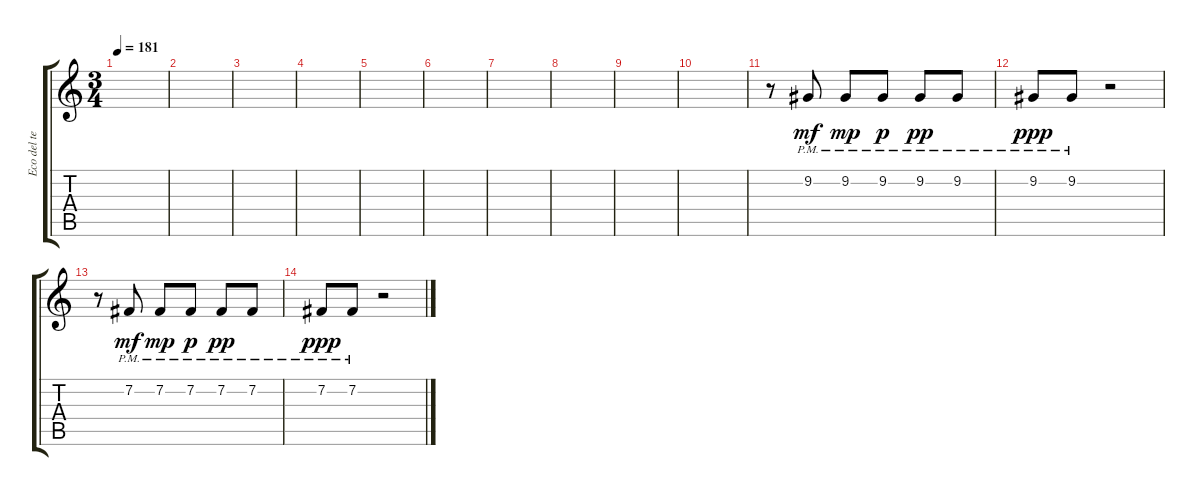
\track ("Eco del teclado" "Eco del te") {instrument lead1square}
\staff {score tabs}
\tuning (E4 B3 G3 D3 A2 E2) {hide}
\ts (3 4)
\tempo 181
\clef g2
\ks c
|
|
|
|
|
|
|
|
|
|
r.8{volume 13} 9.2{pm}.8{dy mf} 9.2{pm}.8{dy mp} 9.2{pm}.8{dy p} 9.2{pm}.8{dy pp} 9.2{pm}.8 |
9.2{pm}.8{dy ppp} 9.2{pm}.8 r.2 |
r.8 7.2{pm}.8{dy mf} 7.2{pm}.8{dy mp} 7.2{pm}.8{dy p} 7.2{pm}.8{dy pp} 7.2{pm}.8 |
7.2{pm}.8{dy ppp} 7.2{pm}.8 r.2
